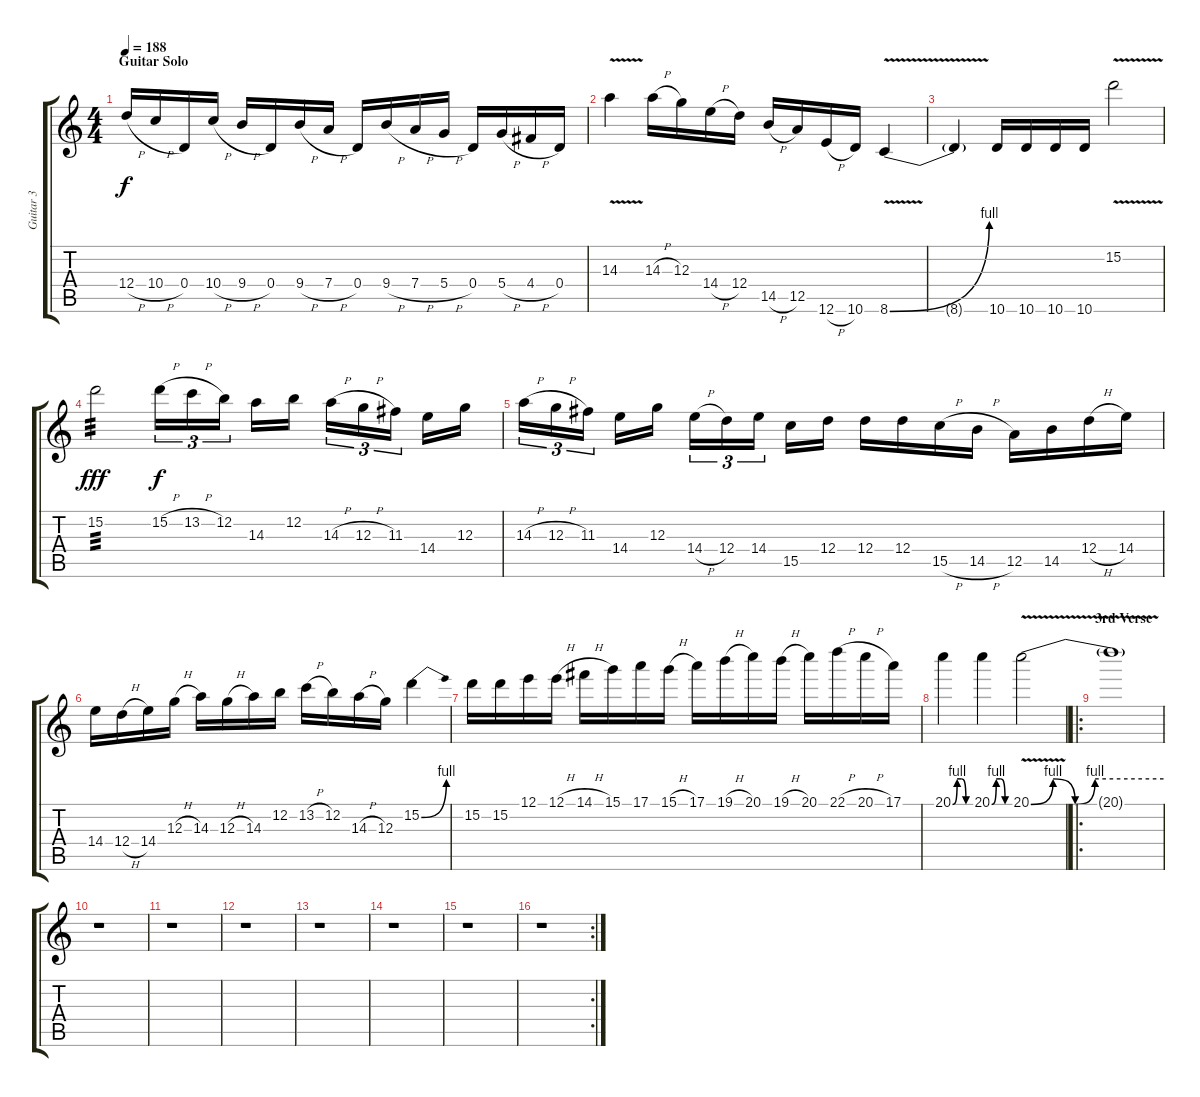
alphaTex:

\track ("Guitar 3" "Guitar 3") {instrument overdrivenguitar}
\staff {score tabs}
\tuning (E4 B3 G3 D3 A2 E2) {hide}
\ts (4 4)
\section ("" "Guitar Solo")
\tempo 188
\clef g2
\ks c
12.4{h}.16{dy f} 10.4{h}.16 0.4.16 10.4{h}.16 9.4{h}.16 0.4.16 9.4{h}.16 7.4{h}.16 0.4.16 9.4{h}.16 7.4{h}.16 5.4{h}.16 0.4.16 5.4{h}.16 4.4{h}.16 0.4.16 |
14.3{v}.4 14.3{h}.16 12.3.16 14.4{h}.16 12.4.16 14.5{h}.16 12.5.16 12.6{h}.16 10.6.16 8.6{be (bend 0 0 60 4) v}.4 |
8.6{t}.4 10.6.16 10.6.16 10.6.16 10.6.16 15.2{v}.2 |
15.2.2{tp 3 dy fff} 15.2{h}.16{tu (3 2) dy f} 13.2{h}.16{tu (3 2)} 12.2.16{tu (3 2)} 14.3.16 12.2.16 14.3{h}.16{tu (3 2)} 12.3{h}.16{tu (3 2)} 11.3.16{tu (3 2)} 14.4.16 12.3.16 |
14.3{h}.16{tu (3 2)} 12.3{h}.16{tu (3 2)} 11.3.16{tu (3 2)} 14.4.16 12.3.16 14.4{h}.16{tu (3 2)} 12.4.16{tu (3 2)} 14.4.16{tu (3 2)} 15.5.16 12.4.16 12.4.16 12.4.16 15.5{h}.16 14.5{h}.16 12.5.16 14.5.16 12.4{h}.16 14.4.16 |
14.4.16 12.4{h}.16 14.4.16 12.3{h}.16 14.3.16 12.3{h}.16 14.3.16 12.2.16 13.2{h}.16 12.2.16 14.3{h}.16 12.3.16 15.2{be (bend 0 0 60 4)}.4 |
15.2.16 15.2.16 12.1.16 12.1{h}.16 14.1{h}.16 15.1.16 17.1.16 15.1{h}.16 17.1.16 19.1{h}.16 20.1.16 19.1{h}.16 20.1.16 22.1{h}.16 20.1{h}.16 17.1.16 |
20.1{be (custom 0 0 15 4 30 4 45 0 60 0)}.4 20.1{be (custom 0 0 15 4 30 4 45 0 60 0)}.4 20.1{be (custom 0 0 10 4 20 0 29 4 60 4) v}.2 |
\ro
\section ("" "3rd Verse")
20.1{t}.1 |
r.1 |
r.1 |
r.1 |
r.1 |
r.1 |
r.1 |
\rc 2
r.1
